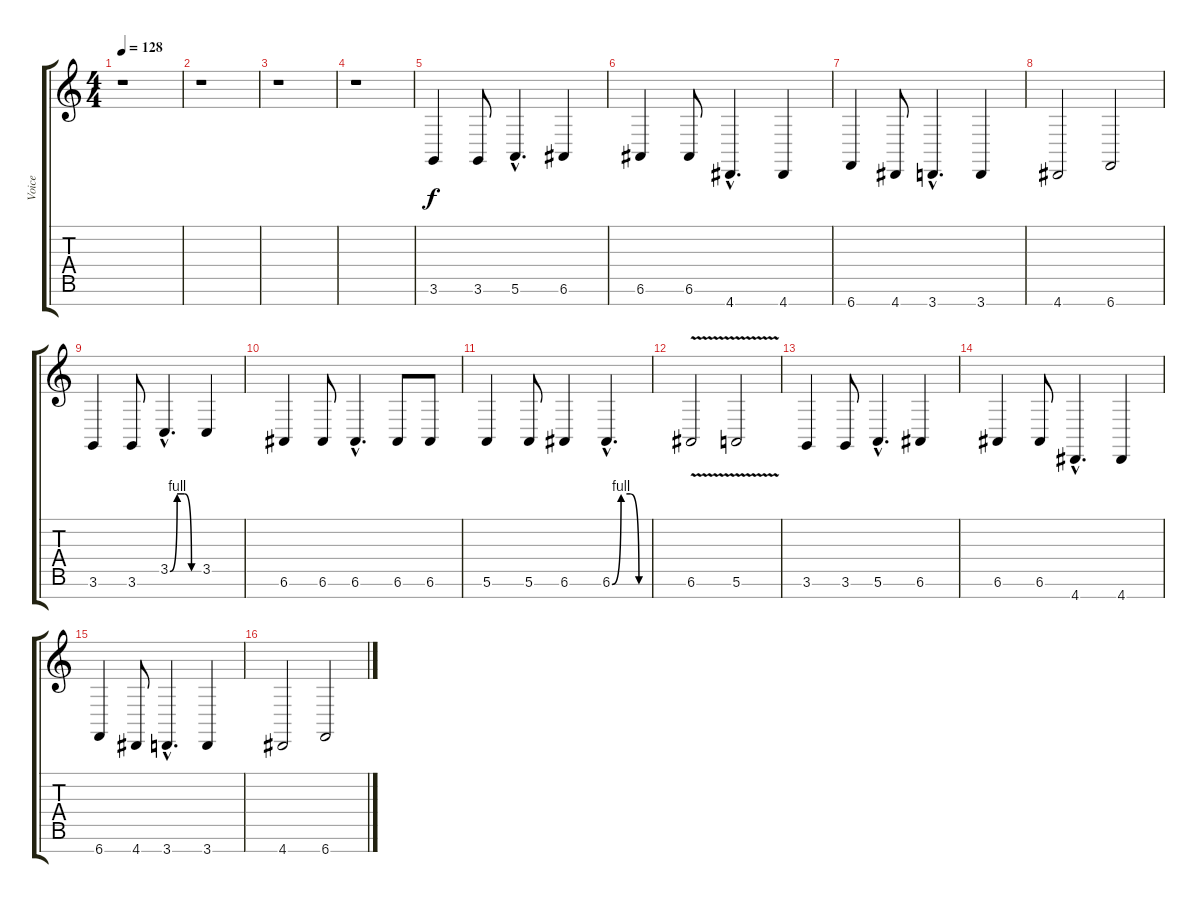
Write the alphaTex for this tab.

\track ("Voice" "Voice") {instrument accordion}
\staff {score tabs}
\tuning (E4 B3 G3 D3 A2 E2 B1) {hide}
\ts (4 4)
\tempo 128
\clef g2
\ks c
r.1{dy f} |
r.1 |
r.1 |
r.1 |
3.6.4 3.6.8 5.6{hac}.4{d} 6.6.4 |
6.6.4 6.6.8 4.7{hac}.4{d} 4.7.4 |
6.7.4 4.7.8 3.7{hac}.4{d} 3.7.4 |
4.7.2 6.7.2 |
3.6.4 3.6.8 3.5{be (custom 0 0 15 4 30 4 45 0 60 0) hac}.4{d} 3.5.4 |
6.6.4 6.6.8 6.6{hac}.4{d} 6.6.8 6.6.8 |
5.6.4 5.6.8 6.6.4 6.6{be (custom 0 0 15 4 30 4 45 0 60 0) hac}.4{d} |
6.6{v}.2 5.6{v}.2 |
3.6.4 3.6.8 5.6{hac}.4{d} 6.6.4 |
6.6.4 6.6.8 4.7{hac}.4{d} 4.7.4 |
6.7.4 4.7.8 3.7{hac}.4{d} 3.7.4 |
4.7.2 6.7.2
